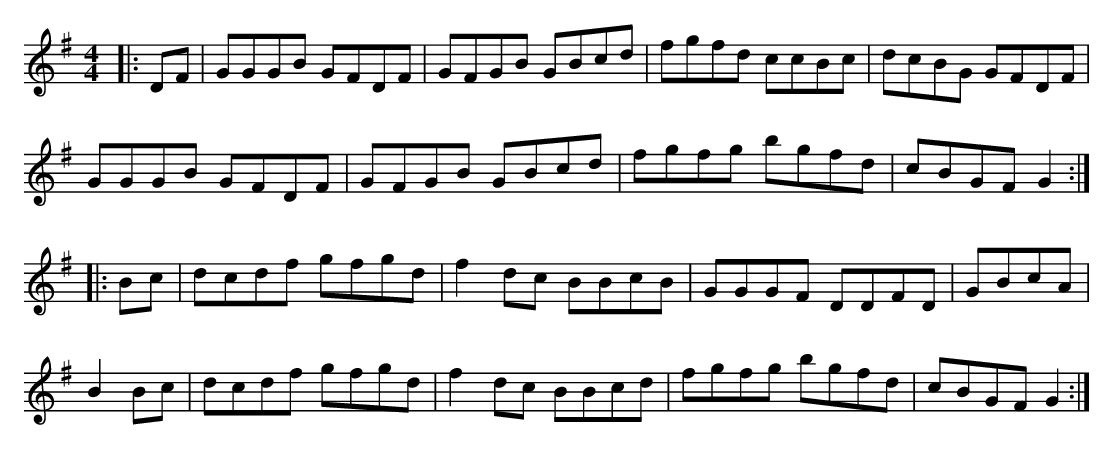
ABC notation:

X:1
M:4/4
K:G
|:DF|GGGB GFDF|GFGB GBcd|fgfd ccBc|dcBG GFDF|
GGGB GFDF|GFGB GBcd|fgfg bgfd|cBGF G2:|
|:Bc|dcdf gfgd|f2dc BBcB|GGGF DDFD|GBcA|
B2Bc|dcdf gfgd|f2dc BBcd|fgfg bgfd|cBGF G2:|
